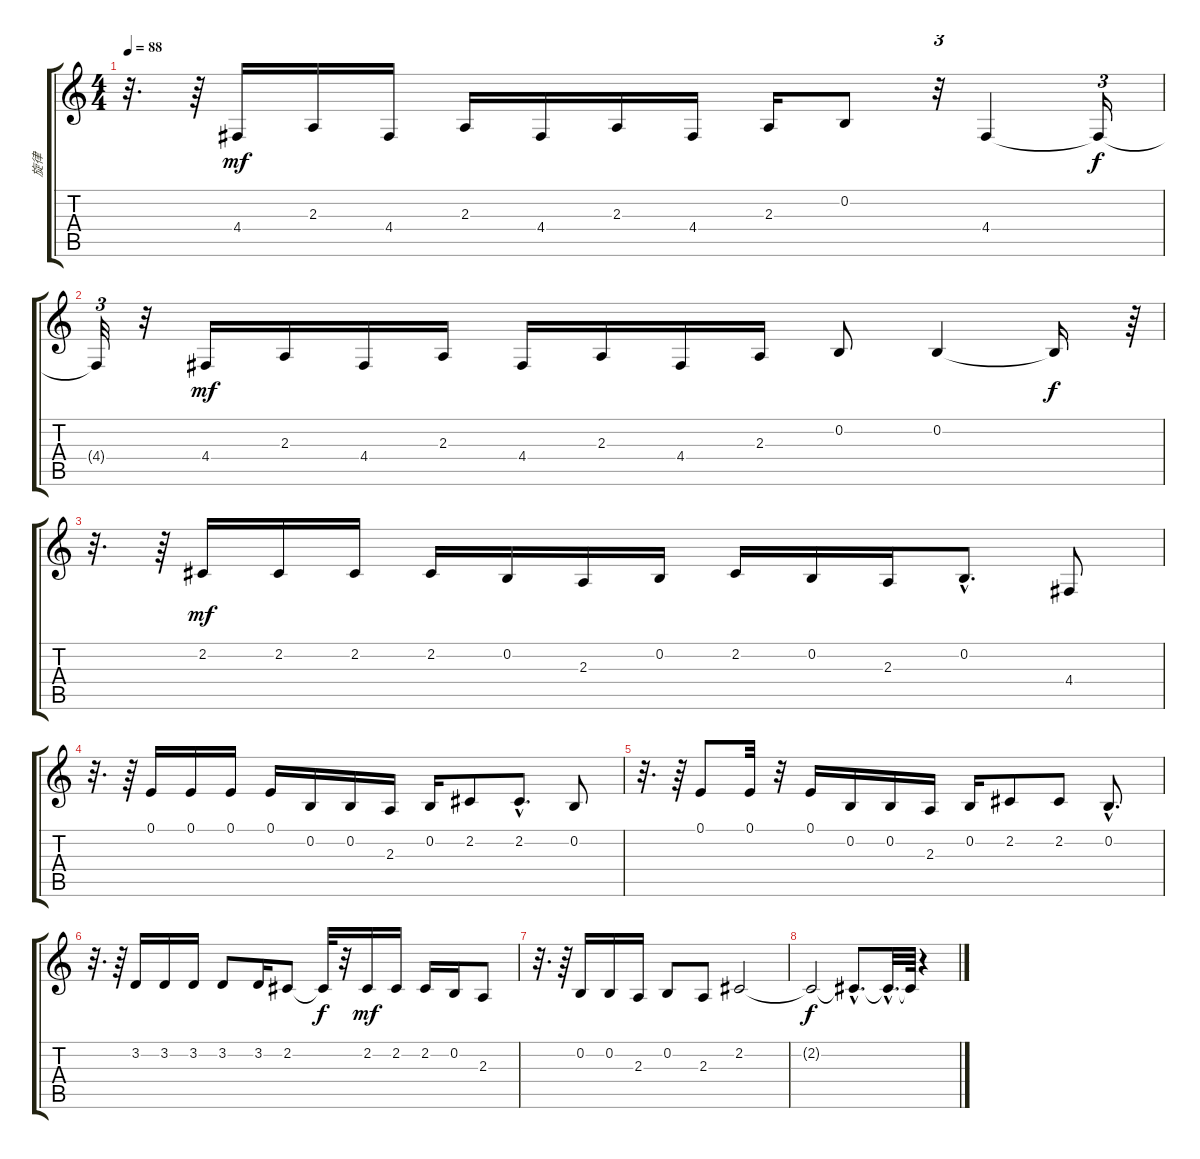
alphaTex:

\track ("旋律" "旋律") {instrument bassoon}
\staff {score tabs}
\tuning (E4 B3 G3 D3 A2 E2) {hide}
\ts (4 4)
\tempo 88
\clef g2
\ks c
r.32{d dy f} r.64 4.4.16{dy mf} 2.3.16 4.4.16 2.3.16 4.4.16 2.3.16 4.4.16 2.3.16 0.2.8 r.32{tu (3 2)} 4.4.4 4.4{t}.16{tu (3 2) dy f} |
4.4{t}.32{tu (3 2)} r.32 4.4.16{dy mf} 2.3.16 4.4.16 2.3.16 4.4.16 2.3.16 4.4.16 2.3.16 0.2.8 0.2.4 0.2{t}.16{dy f} r.64{tu (3 2)} |
r.32{d} r.64 2.2.16{dy mf} 2.2.16 2.2.16 2.2.16 0.2.16 2.3.16 0.2.16 2.2.16 0.2.16 2.3.16 0.2{hac}.8{d} 4.4.8 |
r.32{d} r.64 0.1.16 0.1.16 0.1.16 0.1.16 0.2.16 0.2.16 2.3.16 0.2.16 2.2.8 2.2{hac}.8{d} 0.2.8 |
r.32{d} r.64 0.1.8 0.1.32 r.32 0.1.16 0.2.16 0.2.16 2.3.16 0.2.16 2.2.8 2.2.8 0.2{hac}.8{d} |
r.32{d} r.64 3.2.16 3.2.16 3.2.16 3.2.8 3.2.16 2.2.8 2.2{t}.32{dy f} r.32 2.2.16{dy mf} 2.2.16 2.2.16 0.2.16 2.3.8 |
r.32{d} r.64 0.2.16 0.2.16 2.3.16 0.2.8 2.3.8 2.2.2 |
2.2{t}.2{dy f} 2.2{hac t}.8{d} 2.2{hac t}.32{d} 2.2{t}.64 r.4
